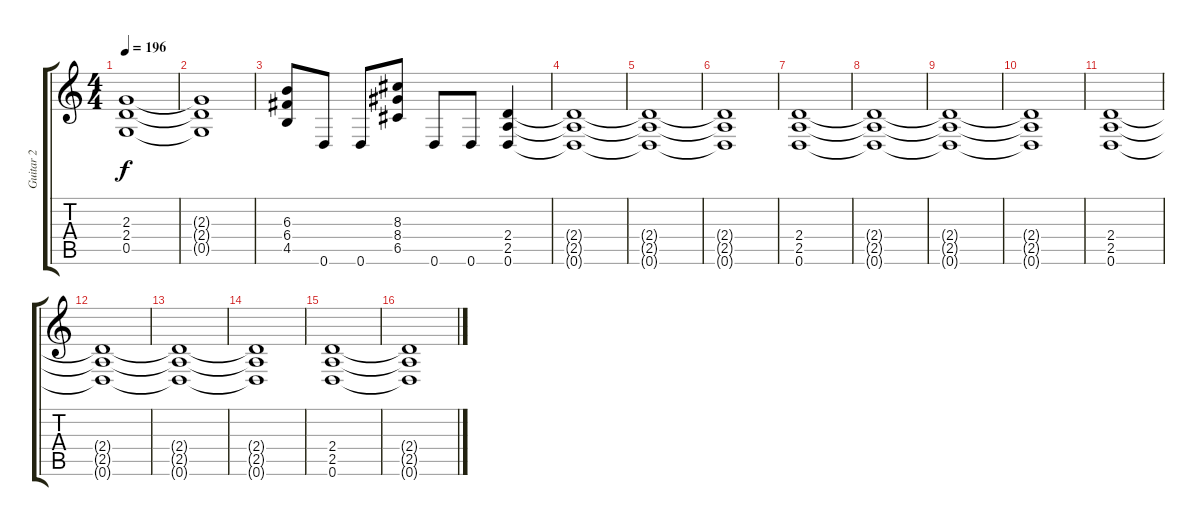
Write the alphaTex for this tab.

\track ("Guitar 2" "Guitar 2") {instrument distortionguitar}
\staff {score tabs}
\tuning (D4 A3 F3 C3 G2 D2) {hide}
\ts (4 4)
\tempo 196
\clef g2
\ks c
(2.3{t} 2.4{t} 0.5{t}).1{dy f} |
(2.3{t} 2.4{t} 0.5{t}).1 |
(6.3 6.4 4.5).8 0.6.8 0.6.8 (8.3 8.4 6.5).8 0.6.8 0.6.8 (2.4 2.5 0.6).4 |
(2.4{t} 2.5{t} 0.6{t}).1 |
(2.4{t} 2.5{t} 0.6{t}).1 |
(2.4{t} 2.5{t} 0.6{t}).1 |
(2.4 2.5 0.6).1 |
(2.4{t} 2.5{t} 0.6{t}).1 |
(2.4{t} 2.5{t} 0.6{t}).1 |
(2.4{t} 2.5{t} 0.6{t}).1 |
(2.4 2.5 0.6).1 |
(2.4{t} 2.5{t} 0.6{t}).1 |
(2.4{t} 2.5{t} 0.6{t}).1 |
(2.4{t} 2.5{t} 0.6{t}).1 |
(2.4 2.5 0.6).1 |
(2.4{t} 2.5{t} 0.6{t}).1
